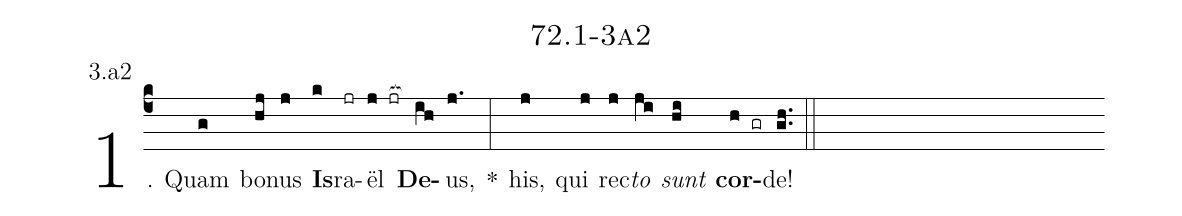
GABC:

name: 72.1-3a2;
annotation: 3.a2;
%%
(c4)1. Quam(g) bo(hj)nus(j) <b>Is</b>(k)ra(jr)ël(j jr[ocb:1{]) <b>De</b>(ih[ocb:0}])us,(j.) *(:) his,(j) qui(j) rec(j)<i>to</i>(ji) <i>sunt</i>(hi) <b>cor</b>(h gr)de!(gh..) (::)


%E(j) u(j) o(ji) u(hi) a(h) e.(gh..) (::)
